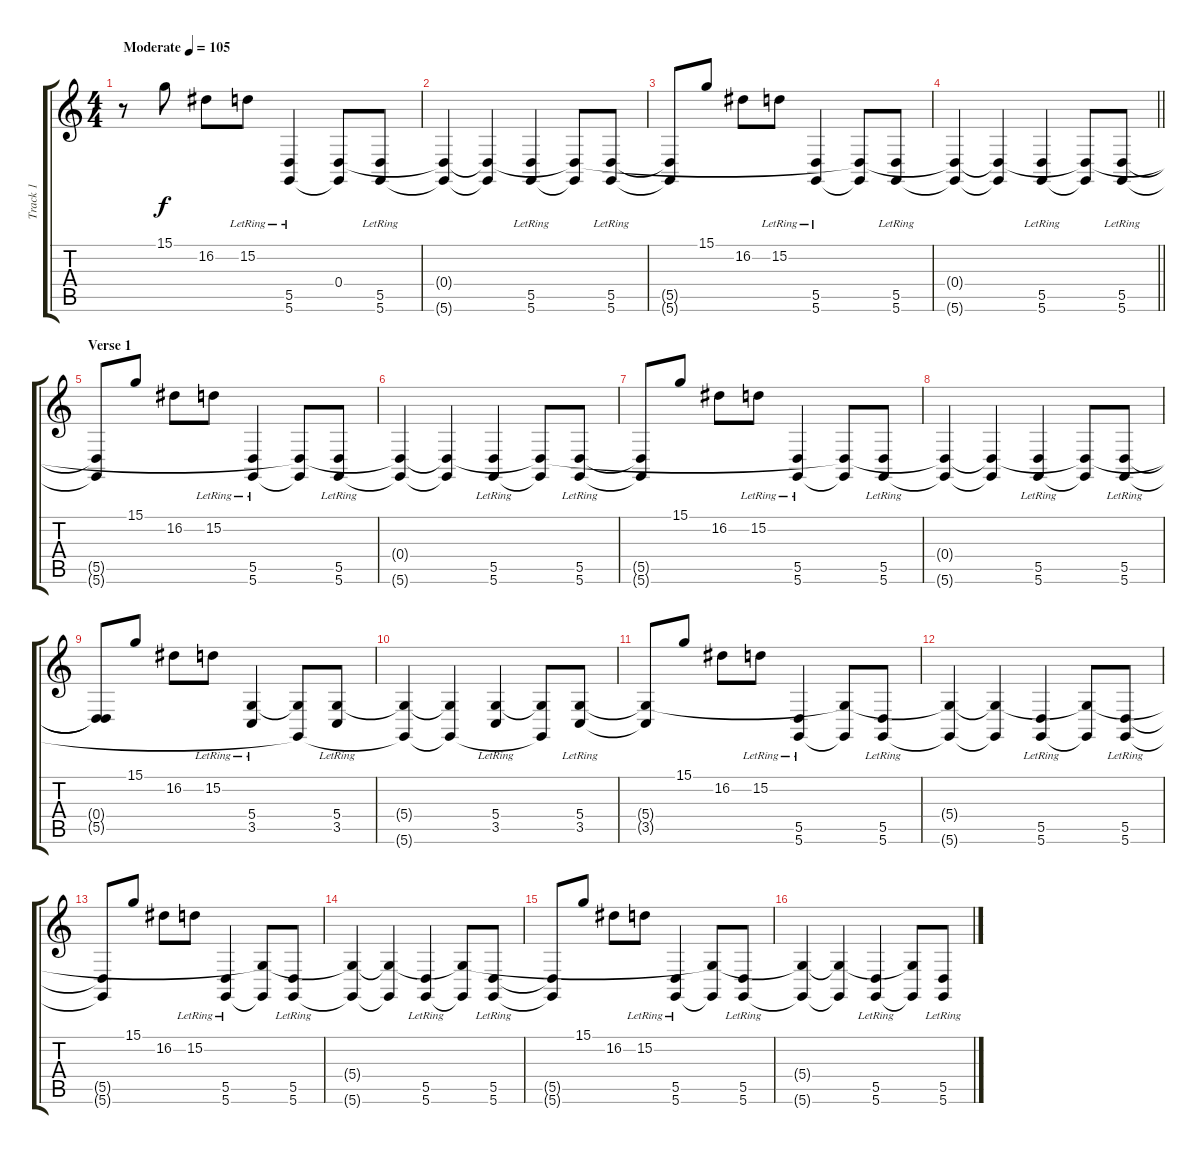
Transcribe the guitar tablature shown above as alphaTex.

\track ("Track 1" "Track 1") {instrument brightacousticpiano}
\staff {score tabs}
\tuning (E4 B3 G3 D3 A2 D2) {hide}
\ts (4 4)
\tempo (105 "Moderate")
\clef g2
\ks c
r.8{dy f instrument brightacousticpiano} 15.1.8 16.2.8 15.2{lr}.8 (5.5{lr} 5.6{lr}).4 (0.4 5.6{t}).8 (5.5{lr} 5.6{lr}).8 |
(0.4{t} 5.6{t}).4 (0.4{t} 5.6{t}).4 (5.5{lr} 5.6{lr}).4 (0.4{t} 5.6{t}).8 (5.5{lr} 5.6{lr}).8 |
(5.5{t} 5.6{t}).8 15.1.8 16.2.8 15.2{lr}.8 (5.5{lr} 5.6{lr}).4 (0.4{t} 5.6{t}).8 (5.5{lr} 5.6{lr}).8 |
\barLineRight lightlight
(0.4{t} 5.6{t}).4 (0.4{t} 5.6{t}).4 (5.5{lr} 5.6{lr}).4 (0.4{t} 5.6{t}).8 (5.5{lr} 5.6{lr}).8 |
\section ("" "Verse 1")
(5.5{t} 5.6{t}).8 15.1.8 16.2.8 15.2{lr}.8 (5.5{lr} 5.6{lr}).4 (0.4{t} 5.6{t}).8 (5.5{lr} 5.6{lr}).8 |
(0.4{t} 5.6{t}).4 (0.4{t} 5.6{t}).4 (5.5{lr} 5.6{lr}).4 (0.4{t} 5.6{t}).8 (5.5{lr} 5.6{lr}).8 |
(5.5{t} 5.6{t}).8 15.1.8 16.2.8 15.2{lr}.8 (5.5{lr} 5.6{lr}).4 (0.4{t} 5.6{t}).8 (5.5{lr} 5.6{lr}).8 |
(0.4{t} 5.6{t}).4 (0.4{t} 5.6{t}).4 (5.5{lr} 5.6{lr}).4 (0.4{t} 5.6{t}).8 (5.5{lr} 5.6{lr}).8 |
(0.4{t} 5.5{t}).8 15.1.8 16.2.8 15.2{lr}.8 (5.4{lr} 3.5{lr}).4 (5.4{t} 5.6{t}).8 (5.4{lr} 3.5{lr}).8 |
(5.4{t} 5.6{t}).4 (5.4{t} 5.6{t}).4 (5.4{lr} 3.5{lr}).4 (5.4{t} 5.6{t}).8 (5.4{lr} 3.5{lr}).8 |
(5.4{t} 3.5{t}).8 15.1.8 16.2.8 15.2{lr}.8 (5.5{lr} 5.6{lr}).4 (5.4{t} 5.6{t}).8 (5.5{lr} 5.6{lr}).8 |
(5.4{t} 5.6{t}).4 (5.4{t} 5.6{t}).4 (5.5{lr} 5.6{lr}).4 (5.4{t} 5.6{t}).8 (5.5{lr} 5.6{lr}).8 |
(5.5{t} 5.6{t}).8 15.1.8 16.2.8 15.2{lr}.8 (5.5{lr} 5.6{lr}).4 (5.4{t} 5.6{t}).8 (5.5{lr} 5.6{lr}).8 |
(5.4{t} 5.6{t}).4 (5.4{t} 5.6{t}).4 (5.5{lr} 5.6{lr}).4 (5.4{t} 5.6{t}).8 (5.5{lr} 5.6{lr}).8 |
(5.5{t} 5.6{t}).8 15.1.8 16.2.8 15.2{lr}.8 (5.5{lr} 5.6{lr}).4 (5.4{t} 5.6{t}).8 (5.5{lr} 5.6{lr}).8 |
(5.4{t} 5.6{t}).4 (5.4{t} 5.6{t}).4 (5.5{lr} 5.6{lr}).4 (5.4{t} 5.6{t}).8 (5.5{lr} 5.6{lr}).8
